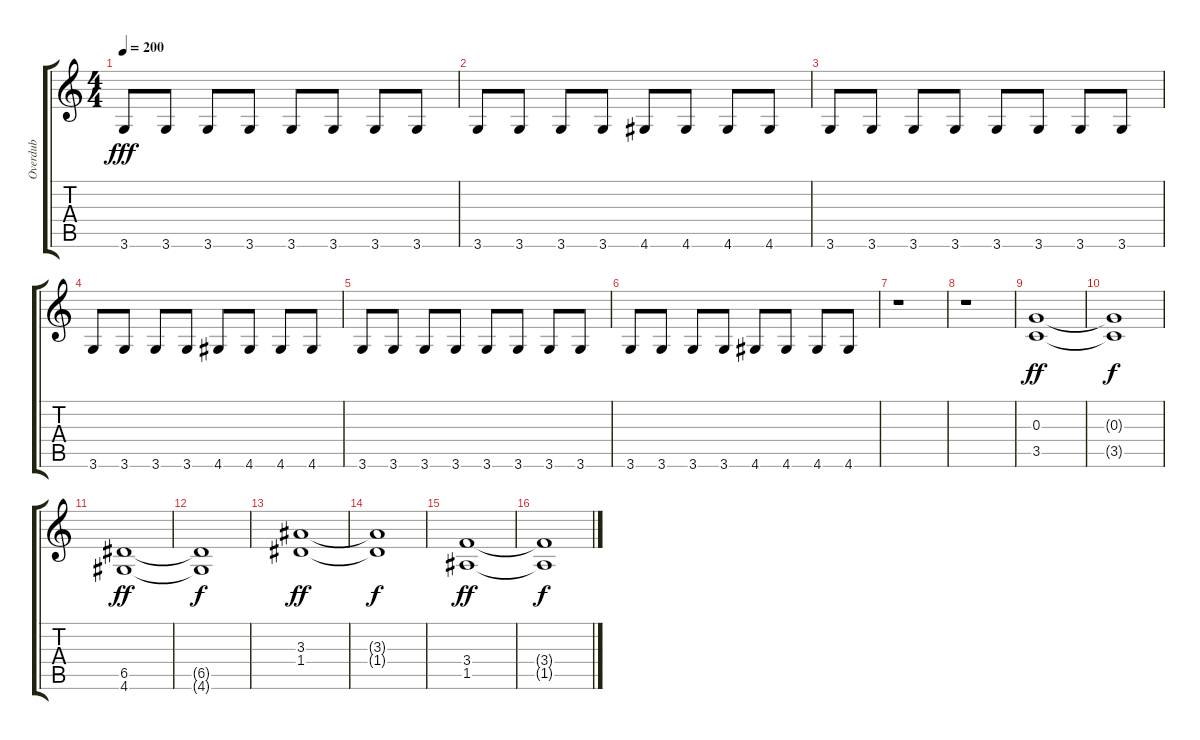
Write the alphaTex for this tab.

\track ("Overdub" "Overdub") {instrument overdrivenguitar}
\staff {score tabs}
\tuning (E4 B3 G3 D3 A2 E2) {hide}
\ts (4 4)
\tempo 200
\clef g2
\ks c
3.6.8{dy fff} 3.6.8 3.6.8 3.6.8 3.6.8 3.6.8 3.6.8 3.6.8 |
3.6.8 3.6.8 3.6.8 3.6.8 4.6.8 4.6.8 4.6.8 4.6.8 |
3.6.8 3.6.8 3.6.8 3.6.8 3.6.8 3.6.8 3.6.8 3.6.8 |
3.6.8 3.6.8 3.6.8 3.6.8 4.6.8 4.6.8 4.6.8 4.6.8 |
3.6.8 3.6.8 3.6.8 3.6.8 3.6.8 3.6.8 3.6.8 3.6.8 |
3.6.8 3.6.8 3.6.8 3.6.8 4.6.8 4.6.8 4.6.8 4.6.8 |
r.1 |
r.1 |
(0.3 3.5).1{dy ff} |
(0.3{t} 3.5{t}).1{dy f} |
(6.5 4.6).1{dy ff} |
(6.5{t} 4.6{t}).1{dy f} |
(3.3 1.4).1{dy ff} |
(3.3{t} 1.4{t}).1{dy f} |
(3.4 1.5).1{dy ff} |
(3.4{t} 1.5{t}).1{dy f}
